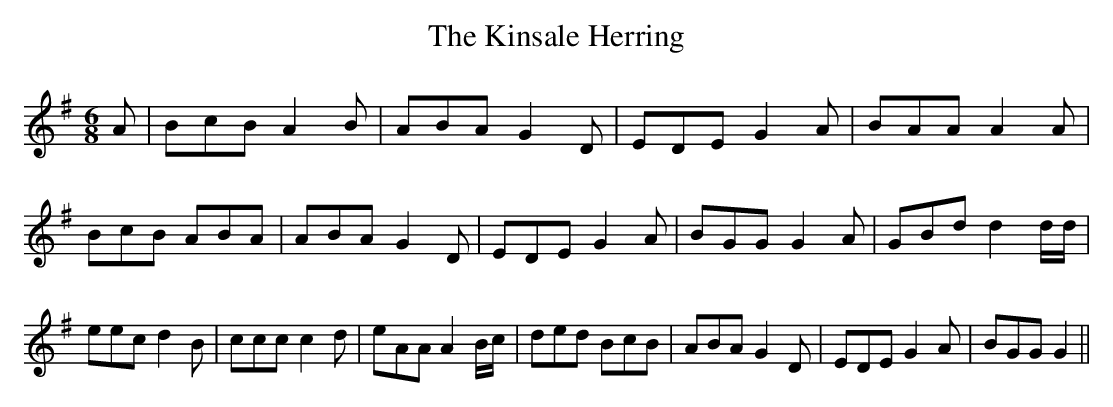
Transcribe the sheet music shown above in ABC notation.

X:1
T:The Kinsale Herring
M:6/8
L:1/8
K:G
 A| BcB A2 B| ABA G2 D| EDE G2 A| BAA A2 A| BcB ABA| ABA G2 D| EDE G2 A|\
 BGG G2 A| GBd d2 d/2d/2| eec d2 B| ccc c2 d| eAA A2 B/2c/2| ded BcB|\
 ABA G2 D| EDE G2 A| BGG G2||
